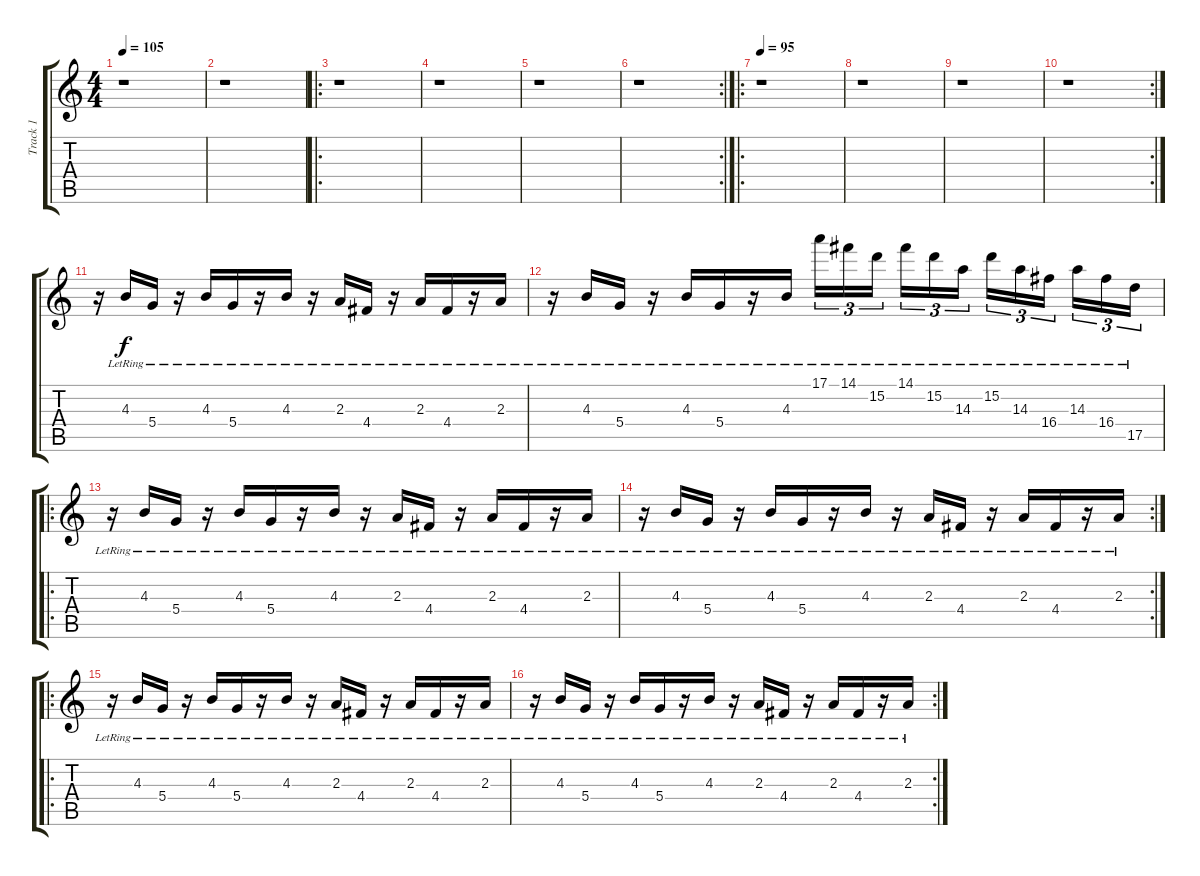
\track ("Track 1" "Track 1") {instrument acousticguitarnylon}
\staff {score tabs}
\tuning (E4 B3 G3 D3 A2 E2) {hide}
\ts (4 4)
\tempo 105
\clef g2
\ks c
r.1{dy f} |
r.1 |
\ro
r.1 |
r.1 |
r.1 |
\rc 2
r.1 |
\ro
\tempo 95
r.1 |
r.1 |
r.1 |
\rc 2
r.1 |
r.16 4.3{lr}.16 5.4{lr}.16 r.16 4.3{lr}.16 5.4{lr}.16 r.16 4.3{lr}.16 r.16 2.3{lr}.16 4.4{lr}.16 r.16 2.3{lr}.16 4.4{lr}.16 r.16 2.3{lr}.16 |
r.16 4.3{lr}.16 5.4{lr}.16 r.16 4.3{lr}.16 5.4{lr}.16 r.16 4.3{lr}.16 17.1{lr}.16{tu (3 2)} 14.1{lr}.16{tu (3 2)} 15.2{lr}.16{tu (3 2)} 14.1{lr}.16{tu (3 2)} 15.2{lr}.16{tu (3 2)} 14.3{lr}.16{tu (3 2)} 15.2{lr}.16{tu (3 2)} 14.3{lr}.16{tu (3 2)} 16.4{lr}.16{tu (3 2)} 14.3{lr}.16{tu (3 2)} 16.4{lr}.16{tu (3 2)} 17.5{lr}.16{tu (3 2)} |
\ro
r.16 4.3{lr}.16 5.4{lr}.16 r.16 4.3{lr}.16 5.4{lr}.16 r.16 4.3{lr}.16 r.16 2.3{lr}.16 4.4{lr}.16 r.16 2.3{lr}.16 4.4{lr}.16 r.16 2.3{lr}.16 |
\rc 2
r.16 4.3{lr}.16 5.4{lr}.16 r.16 4.3{lr}.16 5.4{lr}.16 r.16 4.3{lr}.16 r.16 2.3{lr}.16 4.4{lr}.16 r.16 2.3{lr}.16 4.4{lr}.16 r.16 2.3{lr}.16 |
\ro
r.16 4.3{lr}.16 5.4{lr}.16 r.16 4.3{lr}.16 5.4{lr}.16 r.16 4.3{lr}.16 r.16 2.3{lr}.16 4.4{lr}.16 r.16 2.3{lr}.16 4.4{lr}.16 r.16 2.3{lr}.16 |
\rc 2
r.16 4.3{lr}.16 5.4{lr}.16 r.16 4.3{lr}.16 5.4{lr}.16 r.16 4.3{lr}.16 r.16 2.3{lr}.16 4.4{lr}.16 r.16 2.3{lr}.16 4.4{lr}.16 r.16 2.3{lr}.16
